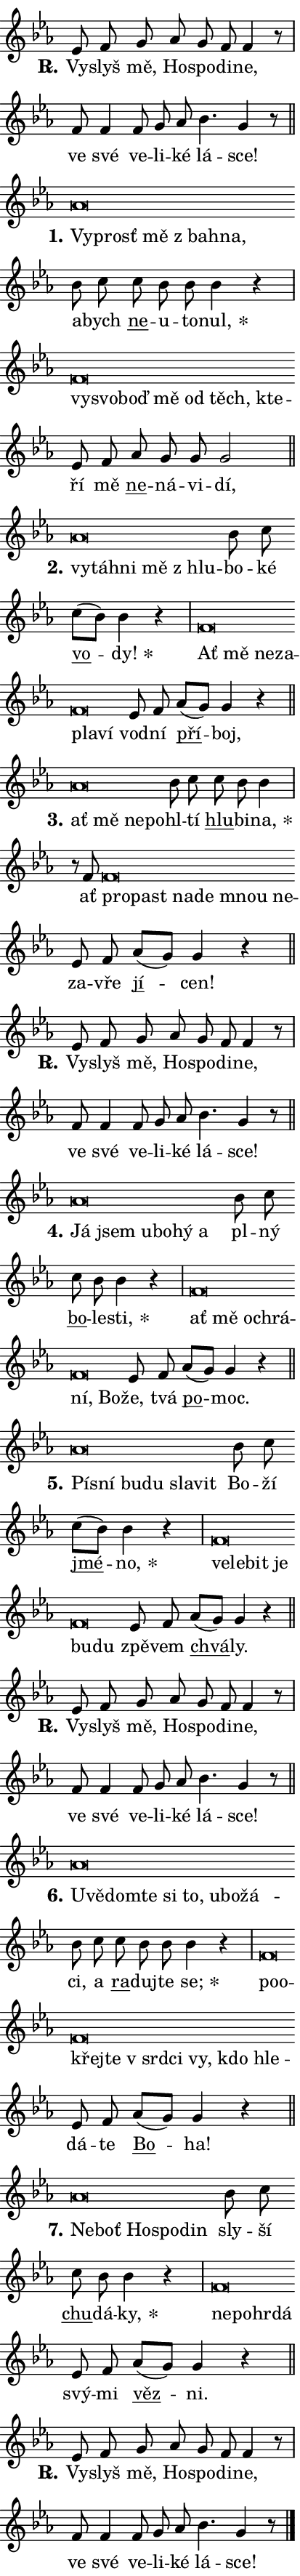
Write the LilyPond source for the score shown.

\version "2.24.0"
\header { tagline = "" }
\paper {
  indent = 0\cm
  top-margin = 0\cm
  right-margin = 0.13\cm % to fit lyric hyphens
  bottom-margin = 0\cm
  left-margin = 0\cm
  paper-width = 7\cm
  page-breaking = #ly:one-page-breaking
  system-system-spacing.basic-distance = #11
  score-system-spacing.basic-distance = #11
  ragged-last = ##f
}


%% Author: Thomas Morley
%% https://lists.gnu.org/archive/html/lilypond-user/2020-05/msg00002.html
#(define (line-position grob)
"Returns position of @var[grob} in current system:
   @code{'start}, if at first time-step
   @code{'end}, if at last time-step
   @code{'middle} otherwise
"
  (let* ((col (ly:item-get-column grob))
         (ln (ly:grob-object col 'left-neighbor))
         (rn (ly:grob-object col 'right-neighbor))
         (col-to-check-left (if (ly:grob? ln) ln col))
         (col-to-check-right (if (ly:grob? rn) rn col))
         (break-dir-left
           (and
             (ly:grob-property col-to-check-left 'non-musical #f)
             (ly:item-break-dir col-to-check-left)))
         (break-dir-right
           (and
             (ly:grob-property col-to-check-right 'non-musical #f)
             (ly:item-break-dir col-to-check-right))))
        (cond ((eqv? 1 break-dir-left) 'start)
              ((eqv? -1 break-dir-right) 'end)
              (else 'middle))))

#(define (tranparent-at-line-position vctor)
  (lambda (grob)
  "Relying on @code{line-position} select the relevant enry from @var{vctor}.
Used to determine transparency,"
    (case (line-position grob)
      ((end) (not (vector-ref vctor 0)))
      ((middle) (not (vector-ref vctor 1)))
      ((start) (not (vector-ref vctor 2))))))

noteHeadBreakVisibility =
#(define-music-function (break-visibility)(vector?)
"Makes @code{NoteHead}s transparent relying on @var{break-visibility}"
#{
  \override NoteHead.transparent =
    #(tranparent-at-line-position break-visibility)
#})

#(define delete-ledgers-for-transparent-note-heads
  (lambda (grob)
    "Reads whether a @code{NoteHead} is transparent.
If so this @code{NoteHead} is removed from @code{'note-heads} from
@var{grob}, which is supposed to be @code{LedgerLineSpanner}.
As a result ledgers are not printed for this @code{NoteHead}"
    (let* ((nhds-array (ly:grob-object grob 'note-heads))
           (nhds-list
             (if (ly:grob-array? nhds-array)
                 (ly:grob-array->list nhds-array)
                 '()))
           ;; Relies on the transparent-property being done before
           ;; Staff.LedgerLineSpanner.after-line-breaking is executed.
           ;; This is fragile ...
           (to-keep
             (remove
               (lambda (nhd)
                 (ly:grob-property nhd 'transparent #f))
               nhds-list)))
      ;; TODO find a better method to iterate over grob-arrays, similiar
      ;; to filter/remove etc for lists
      ;; For now rebuilt from scratch
      (set! (ly:grob-object grob 'note-heads)  '())
      (for-each
        (lambda (nhd)
          (ly:pointer-group-interface::add-grob grob 'note-heads nhd))
        to-keep))))

squashNotes = {
  \override NoteHead.X-extent = #'(-0.2 . 0.2)
  \override NoteHead.Y-extent = #'(-0.75 . 0)
  \override NoteHead.stencil =
    #(lambda (grob)
       (let ((pos (ly:grob-property grob 'staff-position)))
         (begin
           (if (< pos -7) (display "ERROR: Lower brevis then expected\n") (display "OK: Expected brevis position\n"))
           (if (<= pos -6) ly:text-interface::print ly:note-head::print))))
}
unSquashNotes = {
  \revert NoteHead.X-extent
  \revert NoteHead.Y-extent
  \revert NoteHead.stencil
}

hideNotes = \noteHeadBreakVisibility #begin-of-line-visible
unHideNotes = \noteHeadBreakVisibility #all-visible

% work-around for resetting accidentals
% https://lilypond.org/doc/v2.23/Documentation/notation/displaying-rhythms#unmetered-music
cadenzaMeasure = {
  \cadenzaOff
  \partial 1024 s1024
  \cadenzaOn
}

#(define-markup-command (accent layout props text) (markup?)
  "Underline accented syllable"
  (interpret-markup layout props
    #{\markup \override #'(offset . 4.3) \underline { #text }#}))

responsum = \markup \concat {
  "R" \hspace #-1.05 \path #0.1 #'((moveto 0 0.07) (lineto 0.9 0.8)) \hspace #0.05 "."
}

spaceSize = #0.6828661417322834 % exact space size for TeX Gyre Schola

\layout {
  \context {
    \Staff
    \remove "Time_signature_engraver"
    \override LedgerLineSpanner.after-line-breaking = #delete-ledgers-for-transparent-note-heads
  }
  \context {
    \Lyrics {
      \override LyricSpace.minimum-distance = \spaceSize
      \override LyricText.font-name = #"TeX Gyre Schola"
      \override LyricText.font-size = 1
      \override StanzaNumber.font-name = #"TeX Gyre Schola Bold"
      \override StanzaNumber.font-size = 1
    }
  }
  \context {
    \Score 
    \override NoteHead.text =
      #(lambda (grob) 
        (let ((pos (ly:grob-property grob 'staff-position)))
          #{\markup {
            \combine
              \halign #-0.55 \raise #(if (= pos -6) 0 0.5) \override #'(thickness . 2) \draw-line #'(3.2 . 0)
              \musicglyph "noteheads.sM1"
          }#}))
  }
}

% magnetic-lyrics.ily
%
%   written by
%     Jean Abou Samra <jean@abou-samra.fr>
%     Werner Lemberg <wl@gnu.org>
%
%   adapted by
%     Jiri Hon <jiri.hon@gmail.com>
%
% Version 2022-Apr-15

% https://www.mail-archive.com/lilypond-user@gnu.org/msg149350.html

#(define (Left_hyphen_pointer_engraver context)
   "Collect syllable-hyphen-syllable occurrences in lyrics and store
them in properties.  This engraver only looks to the left.  For
example, if the lyrics input is @code{foo -- bar}, it does the
following.

@itemize @bullet
@item
Set the @code{text} property of the @code{LyricHyphen} grob between
@q{foo} and @q{bar} to @code{foo}.

@item
Set the @code{left-hyphen} property of the @code{LyricText} grob with
text @q{foo} to the @code{LyricHyphen} grob between @q{foo} and
@q{bar}.
@end itemize

Use this auxiliary engraver in combination with the
@code{lyric-@/text::@/apply-@/magnetic-@/offset!} hook."
   (let ((hyphen #f)
         (text #f))
     (make-engraver
      (acknowledgers
       ((lyric-syllable-interface engraver grob source-engraver)
        (set! text grob)))
      (end-acknowledgers
       ((lyric-hyphen-interface engraver grob source-engraver)
        ;(when (not (grob::has-interface grob 'lyric-space-interface))
          (set! hyphen grob)));)
      ((stop-translation-timestep engraver)
       (when (and text hyphen)
         (ly:grob-set-object! text 'left-hyphen hyphen))
       (set! text #f)
       (set! hyphen #f)))))

#(define (lyric-text::apply-magnetic-offset! grob)
   "If the space between two syllables is less than the value in
property @code{LyricText@/.details@/.squash-threshold}, move the right
syllable to the left so that it gets concatenated with the left
syllable.

Use this function as a hook for
@code{LyricText@/.after-@/line-@/breaking} if the
@code{Left_@/hyphen_@/pointer_@/engraver} is active."
   (let ((hyphen (ly:grob-object grob 'left-hyphen #f)))
     (when hyphen
       (let ((left-text (ly:spanner-bound hyphen LEFT)))
         (when (grob::has-interface left-text 'lyric-syllable-interface)
           (let* ((common (ly:grob-common-refpoint grob left-text X))
                  (this-x-ext (ly:grob-extent grob common X))
                  (left-x-ext
                   (begin
                     ;; Trigger magnetism for left-text.
                     (ly:grob-property left-text 'after-line-breaking)
                     (ly:grob-extent left-text common X)))
                  ;; `delta` is the gap width between two syllables.
                  (delta (- (interval-start this-x-ext)
                            (interval-end left-x-ext)))
                  (details (ly:grob-property grob 'details))
                  (threshold (assoc-get 'squash-threshold details 0.2)))
             (when (< delta threshold)
               (let* (;; We have to manipulate the input text so that
                      ;; ligatures crossing syllable boundaries are not
                      ;; disabled.  For languages based on the Latin
                      ;; script this is essentially a beautification.
                      ;; However, for non-Western scripts it can be a
                      ;; necessity.
                      (lt (ly:grob-property left-text 'text))
                      (rt (ly:grob-property grob 'text))
                      (is-space (grob::has-interface hyphen 'lyric-space-interface))
                      (space (if is-space " " ""))
                      (extra-delta (if is-space spaceSize 0))
                      ;; Append new syllable.
                      (ltrt-space (if (and (string? lt) (string? rt))
                                (string-append lt space rt)
                                (make-concat-markup (list lt space rt))))
                      ;; Right-align `ltrt` to the right side.
                      (ltrt-space-markup (grob-interpret-markup
                               grob
                               (make-translate-markup
                                (cons (interval-length this-x-ext) 0)
                                (make-right-align-markup ltrt-space)))))
                 (begin
                   ;; Don't print `left-text`.
                   (ly:grob-set-property! left-text 'stencil #f)
                   ;; Set text and stencil (which holds all collected
                   ;; syllables so far) and shift it to the left.
                   (ly:grob-set-property! grob 'text ltrt-space)
                   (ly:grob-set-property! grob 'stencil ltrt-space-markup)
                   (ly:grob-translate-axis! grob (- (- delta extra-delta)) X))))))))))


#(define (lyric-hyphen::displace-bounds-first grob)
   ;; Make very sure this callback isn't triggered too early.
   (let ((left (ly:spanner-bound grob LEFT))
         (right (ly:spanner-bound grob RIGHT)))
     (ly:grob-property left 'after-line-breaking)
     (ly:grob-property right 'after-line-breaking)
     (ly:lyric-hyphen::print grob)))

squashThreshold = #0.4

\layout {
  \context {
    \Lyrics
    \consists #Left_hyphen_pointer_engraver
    \override LyricText.after-line-breaking =
      #lyric-text::apply-magnetic-offset!
    \override LyricHyphen.stencil = #lyric-hyphen::displace-bounds-first
    \override LyricText.details.squash-threshold = \squashThreshold
    \override LyricHyphen.minimum-distance = 0
    \override LyricHyphen.minimum-length = \squashThreshold
  }
}

squashText = \override LyricText.details.squash-threshold = 9999
unSquashText = \override LyricText.details.squash-threshold = \squashThreshold

leftText = \override LyricText.self-alignment-X = #LEFT
unLeftText = \revert LyricText.self-alignment-X

starOffset = #(lambda (grob) 
                (let ((x_offset (ly:self-alignment-interface::aligned-on-x-parent grob)))
                  (if (= x_offset 0) 0 (+ x_offset 1.2))))

star = #(define-music-function (syllable)(string?)
"Append star separator at the end of a syllable"
#{
  \once \override LyricText.X-offset = #starOffset
  \lyricmode { \markup {
    #syllable
    \override #'((font-name . "TeX Gyre Schola Bold")) \hspace #0.2 \lower #0.65 \larger "*"
  } }
#})

starAccent = #(define-music-function (syllable)(string?)
"Append star separator at the end of a syllable and make accent"
#{
  \once \override LyricText.X-offset = #starOffset
  \lyricmode { \markup {
    \accent #syllable
    \override #'((font-name . "TeX Gyre Schola Bold")) \hspace #0.2 \lower #0.65 \larger "*"
  } }
#})

breath = #(define-music-function (syllable)(string?)
"Append breathing indicator at the end of a syllable"
#{
  \lyricmode { \markup { #syllable "+" } }
#})

optionalBreath = #(define-music-function (syllable)(string?)
"Append optional breathing indicator at the end of a syllable"
#{
  \lyricmode { \markup { #syllable "(+)" } }
#})


\score {
    <<
        \new Voice = "melody" { \cadenzaOn \key es \major \relative { es'8 f g as g f f4 r8 \cadenzaMeasure \bar "|" f f4 \bar "" f8 g as \bar "" bes4. g4 r8 \cadenzaMeasure \bar "||" \break } }
        \new Lyrics \lyricsto "melody" { \lyricmode { \set stanza = \responsum
Vy -- slyš mě, Ho -- spo -- di -- ne, ve své ve -- li -- ké lá -- sce! } }
    >>
    \layout {}
}

\score {
    <<
        \new Voice = "melody" { \cadenzaOn \key es \major \relative { \squashNotes as'\breve*1/16 \hideNotes \breve*1/16 \bar "" \breve*1/16 \bar "" \breve*1/16 \breve*1/16 \bar "" \unHideNotes \unSquashNotes bes8 c \bar "" c bes bes bes4 r \cadenzaMeasure \bar "|" \squashNotes f\breve*1/16 \hideNotes \breve*1/16 \bar "" \breve*1/16 \bar "" \breve*1/16 \bar "" \breve*1/16 \bar "" \breve*1/16 \breve*1/16 \bar "" \unHideNotes \unSquashNotes es8 f \bar "" as g g g2 \cadenzaMeasure \bar "||" \break } }
        \new Lyrics \lyricsto "melody" { \lyricmode { \set stanza = "1."
\leftText Vy -- \squashText prosť mě "z ba" -- hna, \unLeftText \unSquashText a -- bych \markup \accent ne -- u -- to -- \star nul, \leftText vy -- \squashText svo -- boď mě od těch, kte -- \unLeftText \unSquashText ří mě \markup \accent ne -- ná -- vi -- dí, } }
    >>
    \layout {}
}

\score {
    <<
        \new Voice = "melody" { \cadenzaOn \key es \major \relative { \squashNotes as'\breve*1/16 \hideNotes \breve*1/16 \bar "" \breve*1/16 \bar "" \breve*1/16 \breve*1/16 \bar "" \unHideNotes \unSquashNotes bes8 c \bar "" c[( bes)] bes4 r \cadenzaMeasure \bar "|" \squashNotes f\breve*1/16 \hideNotes \breve*1/16 \bar "" \breve*1/16 \bar "" \breve*1/16 \bar "" \breve*1/16 \breve*1/16 \bar "" \unHideNotes \unSquashNotes es8 f \bar "" as[( g)] g4 r \cadenzaMeasure \bar "||" \break } }
        \new Lyrics \lyricsto "melody" { \lyricmode { \set stanza = "2."
\leftText vy -- \squashText táh -- ni mě "z hlu" -- \unLeftText \unSquashText bo -- ké \markup \accent vo -- \star dy! \leftText Ať \squashText mě ne -- za -- pla -- ví \unLeftText \unSquashText vod -- ní \markup \accent pří -- boj, } }
    >>
    \layout {}
}

\score {
    <<
        \new Voice = "melody" { \cadenzaOn \key es \major \relative { \squashNotes as'\breve*1/16 \hideNotes \breve*1/16 \bar "" \breve*1/16 \breve*1/16 \bar "" \unHideNotes \unSquashNotes bes8 c \bar "" c bes bes4 \cadenzaMeasure \bar "|" r8 f8 \squashNotes f\breve*1/16 \hideNotes \breve*1/16 \bar "" \breve*1/16 \bar "" \breve*1/16 \bar "" \breve*1/16 \breve*1/16 \bar "" \unHideNotes \unSquashNotes es8 f \bar "" as[( g)] g4 r \cadenzaMeasure \bar "||" \break } }
        \new Lyrics \lyricsto "melody" { \lyricmode { \set stanza = "3."
\leftText ať \squashText mě ne -- po -- \unLeftText \unSquashText hl -- tí \markup \accent hlu -- bi -- \star na, ať \leftText pro -- \squashText past na -- de mnou ne -- \unLeftText \unSquashText za -- vře \markup \accent jí -- cen! } }
    >>
    \layout {}
}

\score {
    <<
        \new Voice = "melody" { \cadenzaOn \key es \major \relative { es'8 f g as g f f4 r8 \cadenzaMeasure \bar "|" f f4 \bar "" f8 g as \bar "" bes4. g4 r8 \cadenzaMeasure \bar "||" \break } }
        \new Lyrics \lyricsto "melody" { \lyricmode { \set stanza = \responsum
Vy -- slyš mě, Ho -- spo -- di -- ne, ve své ve -- li -- ké lá -- sce! } }
    >>
    \layout {}
}

\score {
    <<
        \new Voice = "melody" { \cadenzaOn \key es \major \relative { \squashNotes as'\breve*1/16 \hideNotes \breve*1/16 \bar "" \breve*1/16 \bar "" \breve*1/16 \bar "" \breve*1/16 \breve*1/16 \bar "" \unHideNotes \unSquashNotes bes8 c \bar "" c bes bes4 r \cadenzaMeasure \bar "|" \squashNotes f\breve*1/16 \hideNotes \breve*1/16 \bar "" \breve*1/16 \bar "" \breve*1/16 \bar "" \breve*1/16 \breve*1/16 \bar "" \unHideNotes \unSquashNotes es8 f \bar "" as[( g)] g4 r \cadenzaMeasure \bar "||" \break } }
        \new Lyrics \lyricsto "melody" { \lyricmode { \set stanza = "4."
\leftText Já \squashText jsem u -- bo -- hý a \unLeftText \unSquashText pl -- ný \markup \accent bo -- le -- \star sti, \leftText ať \squashText mě o -- chrá -- ní, Bo -- \unLeftText \unSquashText že, tvá \markup \accent po -- moc. } }
    >>
    \layout {}
}

\score {
    <<
        \new Voice = "melody" { \cadenzaOn \key es \major \relative { \squashNotes as'\breve*1/16 \hideNotes \breve*1/16 \bar "" \breve*1/16 \bar "" \breve*1/16 \bar "" \breve*1/16 \breve*1/16 \bar "" \unHideNotes \unSquashNotes bes8 c \bar "" c[( bes)] bes4 r \cadenzaMeasure \bar "|" \squashNotes f\breve*1/16 \hideNotes \breve*1/16 \bar "" \breve*1/16 \bar "" \breve*1/16 \bar "" \breve*1/16 \breve*1/16 \bar "" \unHideNotes \unSquashNotes es8 f \bar "" as[( g)] g4 r \cadenzaMeasure \bar "||" \break } }
        \new Lyrics \lyricsto "melody" { \lyricmode { \set stanza = "5."
\leftText Pí -- \squashText sní bu -- du sla -- vit \unLeftText \unSquashText Bo -- ží \markup \accent jmé -- \star no, \leftText ve -- \squashText le -- bit je bu -- du \unLeftText \unSquashText zpě -- vem \markup \accent chvá -- ly. } }
    >>
    \layout {}
}

\score {
    <<
        \new Voice = "melody" { \cadenzaOn \key es \major \relative { es'8 f g as g f f4 r8 \cadenzaMeasure \bar "|" f f4 \bar "" f8 g as \bar "" bes4. g4 r8 \cadenzaMeasure \bar "||" \break } }
        \new Lyrics \lyricsto "melody" { \lyricmode { \set stanza = \responsum
Vy -- slyš mě, Ho -- spo -- di -- ne, ve své ve -- li -- ké lá -- sce! } }
    >>
    \layout {}
}

\score {
    <<
        \new Voice = "melody" { \cadenzaOn \key es \major \relative { \squashNotes as'\breve*1/16 \hideNotes \breve*1/16 \bar "" \breve*1/16 \bar "" \breve*1/16 \bar "" \breve*1/16 \bar "" \breve*1/16 \bar "" \breve*1/16 \bar "" \breve*1/16 \breve*1/16 \bar "" \unHideNotes \unSquashNotes bes8 c \bar "" c bes bes bes4 r \cadenzaMeasure \bar "|" \squashNotes f\breve*1/16 \hideNotes \breve*1/16 \bar "" \breve*1/16 \bar "" \breve*1/16 \bar "" \breve*1/16 \bar "" \breve*1/16 \bar "" \breve*1/16 \bar "" \breve*1/16 \breve*1/16 \bar "" \unHideNotes \unSquashNotes es8 f \bar "" as[( g)] g4 r \cadenzaMeasure \bar "||" \break } }
        \new Lyrics \lyricsto "melody" { \lyricmode { \set stanza = "6."
\leftText U -- \squashText vě -- dom -- te si to, u -- bo -- žá -- \unLeftText \unSquashText ci, a \markup \accent ra -- duj -- te \star se; \leftText po -- \squashText o -- křej -- te "v srd" -- ci vy, kdo hle -- \unLeftText \unSquashText dá -- te \markup \accent Bo -- ha! } }
    >>
    \layout {}
}

\score {
    <<
        \new Voice = "melody" { \cadenzaOn \key es \major \relative { \squashNotes as'\breve*1/16 \hideNotes \breve*1/16 \bar "" \breve*1/16 \bar "" \breve*1/16 \breve*1/16 \bar "" \unHideNotes \unSquashNotes bes8 c \bar "" c bes bes4 r \cadenzaMeasure \bar "|" \squashNotes f\breve*1/16 \hideNotes \breve*1/16 \bar "" \breve*1/16 \breve*1/16 \bar "" \unHideNotes \unSquashNotes es8 f \bar "" as[( g)] g4 r \cadenzaMeasure \bar "||" \break } }
        \new Lyrics \lyricsto "melody" { \lyricmode { \set stanza = "7."
\leftText Ne -- \squashText boť Ho -- spo -- din \unLeftText \unSquashText sly -- ší \markup \accent chu -- dá -- \star ky, \leftText ne -- \squashText po -- hr -- dá \unLeftText \unSquashText svý -- mi \markup \accent věz -- ni. } }
    >>
    \layout {}
}

\score {
    <<
        \new Voice = "melody" { \cadenzaOn \key es \major \relative { es'8 f g as g f f4 r8 \cadenzaMeasure \bar "|" f f4 \bar "" f8 g as \bar "" bes4. g4 r8 \cadenzaMeasure \bar "||" \break } \bar "|." }
        \new Lyrics \lyricsto "melody" { \lyricmode { \set stanza = \responsum
Vy -- slyš mě, Ho -- spo -- di -- ne, ve své ve -- li -- ké lá -- sce! } }
    >>
    \layout {}
}
